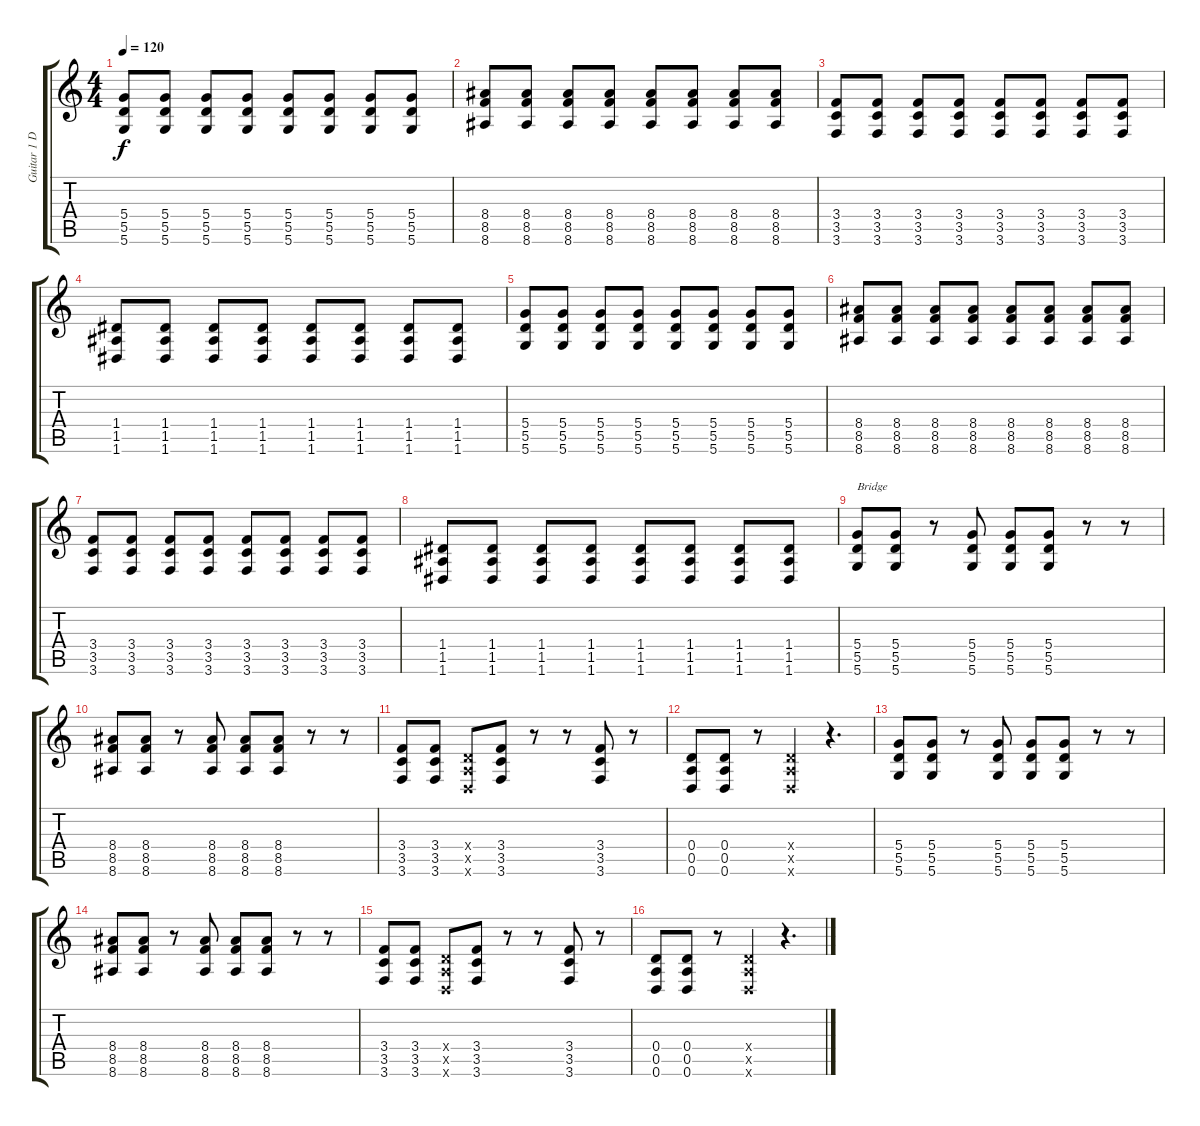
\track ("Guitar 1 Distortion" "Guitar 1 D") {instrument overdrivenguitar}
\staff {score tabs}
\tuning (E4 B3 G3 D3 A2 D2) {hide}
\ts (4 4)
\tempo 120
\clef g2
\ks c
(5.4 5.5 5.6).8{dy f} (5.4 5.5 5.6).8 (5.4 5.5 5.6).8 (5.4 5.5 5.6).8 (5.4 5.5 5.6).8 (5.4 5.5 5.6).8 (5.4 5.5 5.6).8 (5.4 5.5 5.6).8 |
(8.4 8.5 8.6).8 (8.4 8.5 8.6).8 (8.4 8.5 8.6).8 (8.4 8.5 8.6).8 (8.4 8.5 8.6).8 (8.4 8.5 8.6).8 (8.4 8.5 8.6).8 (8.4 8.5 8.6).8 |
(3.4 3.5 3.6).8 (3.4 3.5 3.6).8 (3.4 3.5 3.6).8 (3.4 3.5 3.6).8 (3.4 3.5 3.6).8 (3.4 3.5 3.6).8 (3.4 3.5 3.6).8 (3.4 3.5 3.6).8 |
(1.4 1.5 1.6).8 (1.4 1.5 1.6).8 (1.4 1.5 1.6).8 (1.4 1.5 1.6).8 (1.4 1.5 1.6).8 (1.4 1.5 1.6).8 (1.4 1.5 1.6).8 (1.4 1.5 1.6).8 |
(5.4 5.5 5.6).8 (5.4 5.5 5.6).8 (5.4 5.5 5.6).8 (5.4 5.5 5.6).8 (5.4 5.5 5.6).8 (5.4 5.5 5.6).8 (5.4 5.5 5.6).8 (5.4 5.5 5.6).8 |
(8.4 8.5 8.6).8 (8.4 8.5 8.6).8 (8.4 8.5 8.6).8 (8.4 8.5 8.6).8 (8.4 8.5 8.6).8 (8.4 8.5 8.6).8 (8.4 8.5 8.6).8 (8.4 8.5 8.6).8 |
(3.4 3.5 3.6).8 (3.4 3.5 3.6).8 (3.4 3.5 3.6).8 (3.4 3.5 3.6).8 (3.4 3.5 3.6).8 (3.4 3.5 3.6).8 (3.4 3.5 3.6).8 (3.4 3.5 3.6).8 |
(1.4 1.5 1.6).8 (1.4 1.5 1.6).8 (1.4 1.5 1.6).8 (1.4 1.5 1.6).8 (1.4 1.5 1.6).8 (1.4 1.5 1.6).8 (1.4 1.5 1.6).8 (1.4 1.5 1.6).8 |
(5.4 5.5 5.6).8{txt "Bridge"} (5.4 5.5 5.6).8 r.8 (5.4 5.5 5.6).8 (5.4 5.5 5.6).8 (5.4 5.5 5.6).8 r.8 r.8 |
(8.4 8.5 8.6).8 (8.4 8.5 8.6).8 r.8 (8.4 8.5 8.6).8 (8.4 8.5 8.6).8 (8.4 8.5 8.6).8 r.8 r.8 |
(3.4 3.5 3.6).8 (3.4 3.5 3.6).8 (0.4{x} 0.5{x} 0.6{x}).8 (3.4 3.5 3.6).8 r.8 r.8 (3.4 3.5 3.6).8 r.8 |
(0.4 0.5 0.6).8 (0.4 0.5 0.6).8 r.8 (0.4{x} 0.5{x} 0.6{x}).4 r.4{d} |
(5.4 5.5 5.6).8 (5.4 5.5 5.6).8 r.8 (5.4 5.5 5.6).8 (5.4 5.5 5.6).8 (5.4 5.5 5.6).8 r.8 r.8 |
(8.4 8.5 8.6).8 (8.4 8.5 8.6).8 r.8 (8.4 8.5 8.6).8 (8.4 8.5 8.6).8 (8.4 8.5 8.6).8 r.8 r.8 |
(3.4 3.5 3.6).8 (3.4 3.5 3.6).8 (0.4{x} 0.5{x} 0.6{x}).8 (3.4 3.5 3.6).8 r.8 r.8 (3.4 3.5 3.6).8 r.8 |
(0.4 0.5 0.6).8 (0.4 0.5 0.6).8 r.8 (0.4{x} 0.5{x} 0.6{x}).4 r.4{d}
